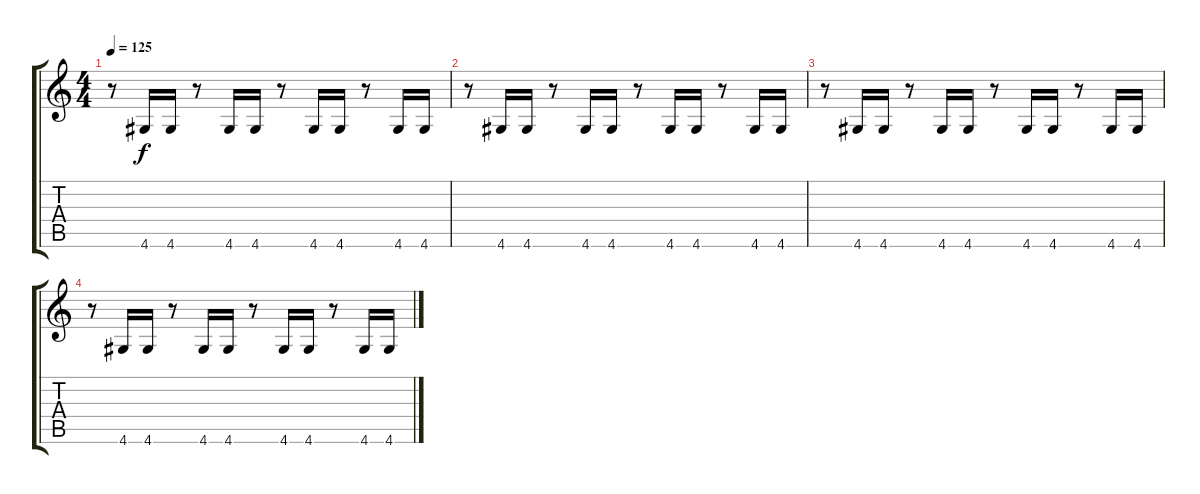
\track "" {instrument electricbasspick}
\staff {score tabs}
\tuning (E4 B3 G3 D3 A2 E2) {hide}
\ts (4 4)
\tempo 125
\clef g2
\ks c
r.8{dy f} 4.6.16 4.6.16 r.8 4.6.16 4.6.16 r.8 4.6.16 4.6.16 r.8 4.6.16 4.6.16 |
r.8 4.6.16 4.6.16 r.8 4.6.16 4.6.16 r.8 4.6.16 4.6.16 r.8 4.6.16 4.6.16 |
r.8 4.6.16 4.6.16 r.8 4.6.16 4.6.16 r.8 4.6.16 4.6.16 r.8 4.6.16 4.6.16 |
r.8 4.6.16 4.6.16 r.8 4.6.16 4.6.16 r.8 4.6.16 4.6.16 r.8 4.6.16 4.6.16
